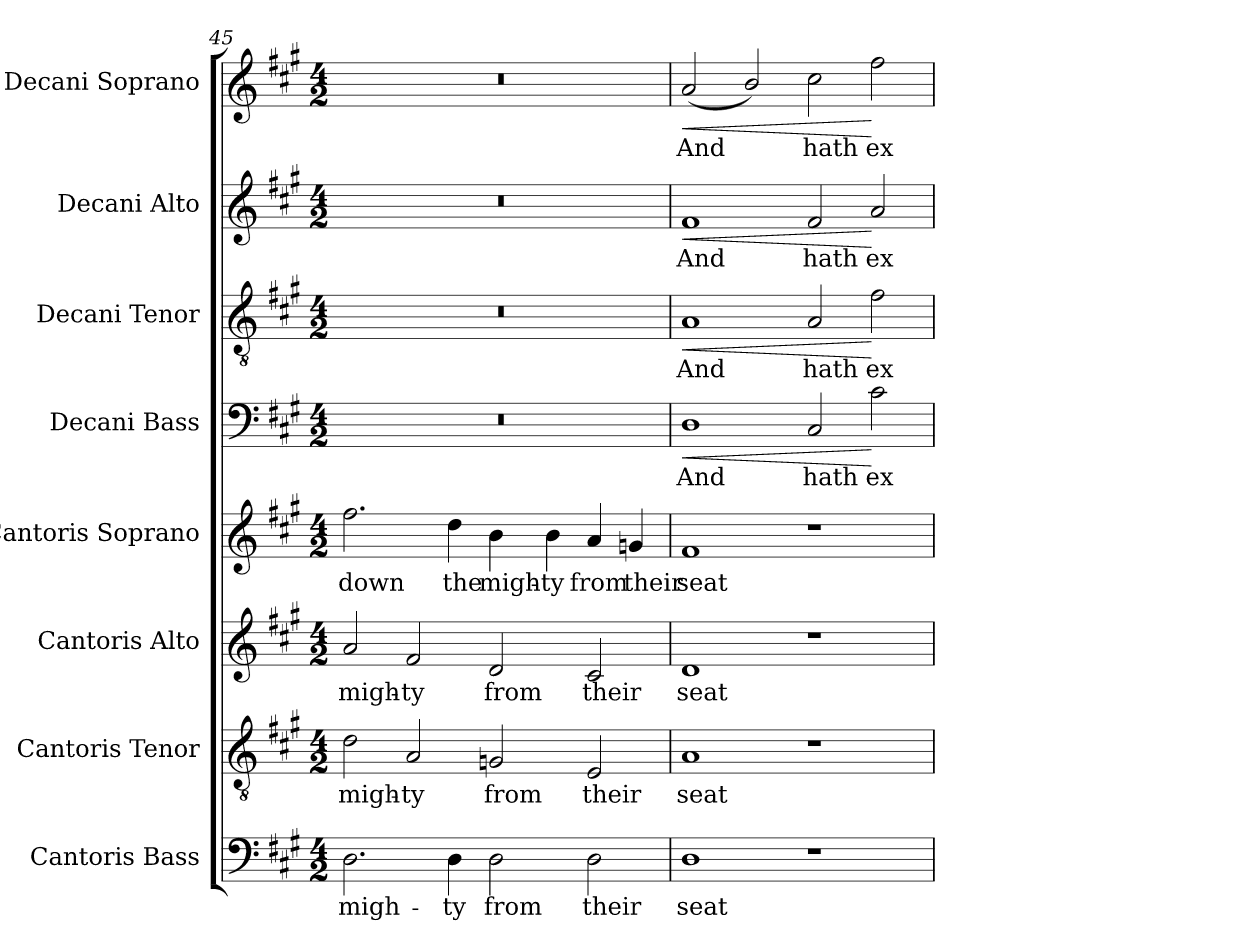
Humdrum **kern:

**kern	**text	**kern	**text	**kern	**text	**kern	**text	**kern	**text	**dynam	**kern	**text	**dynam	**kern	**text	**dynam	**kern	**text	**dynam
*part8	*part8	*part7	*part7	*part6	*part6	*part5	*part5	*part4	*part4	*part4	*part3	*part3	*part3	*part2	*part2	*part2	*part1	*part1	*part1
*staff8	*staff8	*staff7	*staff7	*staff6	*staff6	*staff5	*staff5	*staff4	*staff4	*staff4	*staff3	*staff3	*staff3	*staff2	*staff2	*staff2	*staff1	*staff1	*staff1
*I"Cantoris Bass	*	*I"Cantoris Tenor	*	*I"Cantoris Alto	*	*I"Cantoris Soprano	*	*I"Decani Bass	*	*	*I"Decani Tenor	*	*	*I"Decani Alto	*	*	*I"Decani Soprano	*	*
*I'Can B.	*	*I'Can T.	*	*I'Can A.	*	*I'Can S.	*	*I'Dec B.	*	*	*I'Dec T.	*	*	*I'Dec A.	*	*	*I'Dec S.	*	*
*clefF4	*	*clefGv2	*	*clefG2	*	*clefG2	*	*clefF4	*	*	*clefGv2	*	*	*clefG2	*	*	*clefG2	*	*
*	*	*ITrd7c12	*	*	*	*	*	*	*	*	*ITrd7c12	*	*	*	*	*	*	*	*
*k[f#c#g#]	*	*k[f#c#g#]	*	*k[f#c#g#]	*	*k[f#c#g#]	*	*k[f#c#g#]	*	*	*k[f#c#g#]	*	*	*k[f#c#g#]	*	*	*k[f#c#g#]	*	*
*A:	*	*A:	*	*A:	*	*A:	*	*A:	*	*	*A:	*	*	*A:	*	*	*A:	*	*
*M4/2	*	*M4/2	*	*M4/2	*	*M4/2	*	*M4/2	*	*	*M4/2	*	*	*M4/2	*	*	*M4/2	*	*
=45	=45	=45	=45	=45	=45	=45	=45	=45	=45	=45	=45	=45	=45	=45	=45	=45	=45	=45	=45
!	!LO:LY:b:color=#000000	!	!	!	!	!	!	!	!	!	!	!	!	!	!	!	!	!	!
!	!	!	!LO:LY:b:color=#000000	!	!	!	!	!	!	!	!	!	!	!	!	!	!	!	!
!	!	!	!	!	!LO:LY:b:color=#000000	!	!	!	!	!	!	!	!	!	!	!	!	!	!
!	!	!	!	!	!	!	!LO:LY:b:color=#000000	!LO:N:vis=1	!	!	!LO:N:vis=1	!	!	!LO:N:vis=1	!	!	!LO:N:vis=1	!	!
2.Di\	migh-	2Di\	migh-	2ai/	migh-	2.ff#i\	down	0r	.	.	0r	.	.	0r	.	.	0r	.	.
!	!	!	!LO:LY:b:color=#000000	!	!	!	!	!	!	!	!	!	!	!	!	!	!	!	!
!	!	!	!	!	!LO:LY:b:color=#000000	!	!	!	!	!	!	!	!	!	!	!	!	!	!
.	.	2AAi/	-ty	2f#i/	-ty	.	.	.	.	.	.	.	.	.	.	.	.	.	.
!	!LO:LY:b:color=#000000	!	!	!	!	!	!	!	!	!	!	!	!	!	!	!	!	!	!
!	!	!	!	!	!	!	!LO:LY:b:color=#000000	!	!	!	!	!	!	!	!	!	!	!	!
4Di\	-ty	.	.	.	.	4ddi\	the	.	.	.	.	.	.	.	.	.	.	.	.
!	!LO:LY:b:color=#000000	!	!	!	!	!	!	!	!	!	!	!	!	!	!	!	!	!	!
!	!	!	!LO:LY:b:color=#000000	!	!	!	!	!	!	!	!	!	!	!	!	!	!	!	!
!	!	!	!	!	!LO:LY:b:color=#000000	!	!	!	!	!	!	!	!	!	!	!	!	!	!
!	!	!	!	!	!	!	!LO:LY:b:color=#000000	!	!	!	!	!	!	!	!	!	!	!	!
2Di\	from	2GGni/	from	2di/	from	4bi\	migh-	.	.	.	.	.	.	.	.	.	.	.	.
!	!	!	!	!	!	!	!LO:LY:b:color=#000000	!	!	!	!	!	!	!	!	!	!	!	!
.	.	.	.	.	.	4bi\	-ty	.	.	.	.	.	.	.	.	.	.	.	.
!	!LO:LY:b:color=#000000	!	!	!	!	!	!	!	!	!	!	!	!	!	!	!	!	!	!
!	!	!	!LO:LY:b:color=#000000	!	!	!	!	!	!	!	!	!	!	!	!	!	!	!	!
!	!	!	!	!	!LO:LY:b:color=#000000	!	!	!	!	!	!	!	!	!	!	!	!	!	!
!	!	!	!	!	!	!	!LO:LY:b:color=#000000	!	!	!	!	!	!	!	!	!	!	!	!
2Di\	their	2EEi/	their	2c#i/	their	4ai/	from	.	.	.	.	.	.	.	.	.	.	.	.
!	!	!	!	!	!	!	!LO:LY:b:color=#000000	!	!	!	!	!	!	!	!	!	!	!	!
.	.	.	.	.	.	4gni/	their	.	.	.	.	.	.	.	.	.	.	.	.
!!LO:LB:g=z
=46	=46	=46	=46	=46	=46	=46	=46	=46	=46	=46	=46	=46	=46	=46	=46	=46	=46	=46	=46
!	!LO:LY:b:color=#000000	!	!	!	!	!	!	!	!	!	!	!	!	!	!	!	!	!	!
!	!	!	!LO:LY:b:color=#000000	!	!	!	!	!	!	!	!	!	!	!	!	!	!	!	!
!	!	!	!	!	!LO:LY:b:color=#000000	!	!	!	!	!	!	!	!	!	!	!	!	!	!
!	!	!	!	!	!	!	!LO:LY:b:color=#000000	!	!	!	!	!	!	!	!	!	!	!	!
!	!	!	!	!	!	!	!	!	!LO:LY:b:color=#000000	!LO:HP:b	!	!	!	!	!	!	!	!	!
!	!	!	!	!	!	!	!	!	!	!	!	!LO:LY:b:color=#000000	!LO:HP:b	!	!	!	!	!	!
!	!	!	!	!	!	!	!	!	!	!	!	!	!	!	!LO:LY:b:color=#000000	!LO:HP:b	!	!	!
!	!	!	!	!	!	!	!	!	!	!	!	!	!	!	!	!	!	!LO:LY:b:color=#000000	!LO:HP:b
1Di	seat	1AAi	seat	1di	seat	1f#i	seat	1Di	And	<	1AAi	And	<	1f#i	And	<	(2ai/	And	<
.	.	.	.	.	.	.	.	.	.	.	.	.	.	.	.	.	2bi/)	.	.
!	!	!	!	!	!	!	!	!	!LO:LY:b:color=#000000	!	!	!	!	!	!	!	!	!	!
!	!	!	!	!	!	!	!	!	!	!	!	!LO:LY:b:color=#000000	!	!	!	!	!	!	!
!	!	!	!	!	!	!	!	!	!	!	!	!	!	!	!LO:LY:b:color=#000000	!	!	!	!
!	!	!	!	!	!	!	!	!	!	!	!	!	!	!	!	!	!	!LO:LY:b:color=#000000	!
1r	.	1r	.	1r	.	1r	.	2C#i/	hath	.	2AAi/	hath	.	2f#i/	hath	.	2cc#i\	hath	.
!	!	!	!	!	!	!	!	!	!LO:LY:b:color=#000000	!	!	!	!	!	!	!	!	!	!
!	!	!	!	!	!	!	!	!	!	!	!	!LO:LY:b:color=#000000	!	!	!	!	!	!	!
!	!	!	!	!	!	!	!	!	!	!	!	!	!	!	!LO:LY:b:color=#000000	!	!	!	!
!	!	!	!	!	!	!	!	!	!	!	!	!	!	!	!	!	!	!LO:LY:b:color=#000000	!
.	.	.	.	.	.	.	.	2c#i\	ex-	[	2F#i\	ex-	[	2ai/	ex-	[	2ff#i\	ex-	[
=	=	=	=	=	=	=	=	=	=	=	=	=	=	=	=	=	=	=	=
*-	*-	*-	*-	*-	*-	*-	*-	*-	*-	*-	*-	*-	*-	*-	*-	*-	*-	*-	*-
